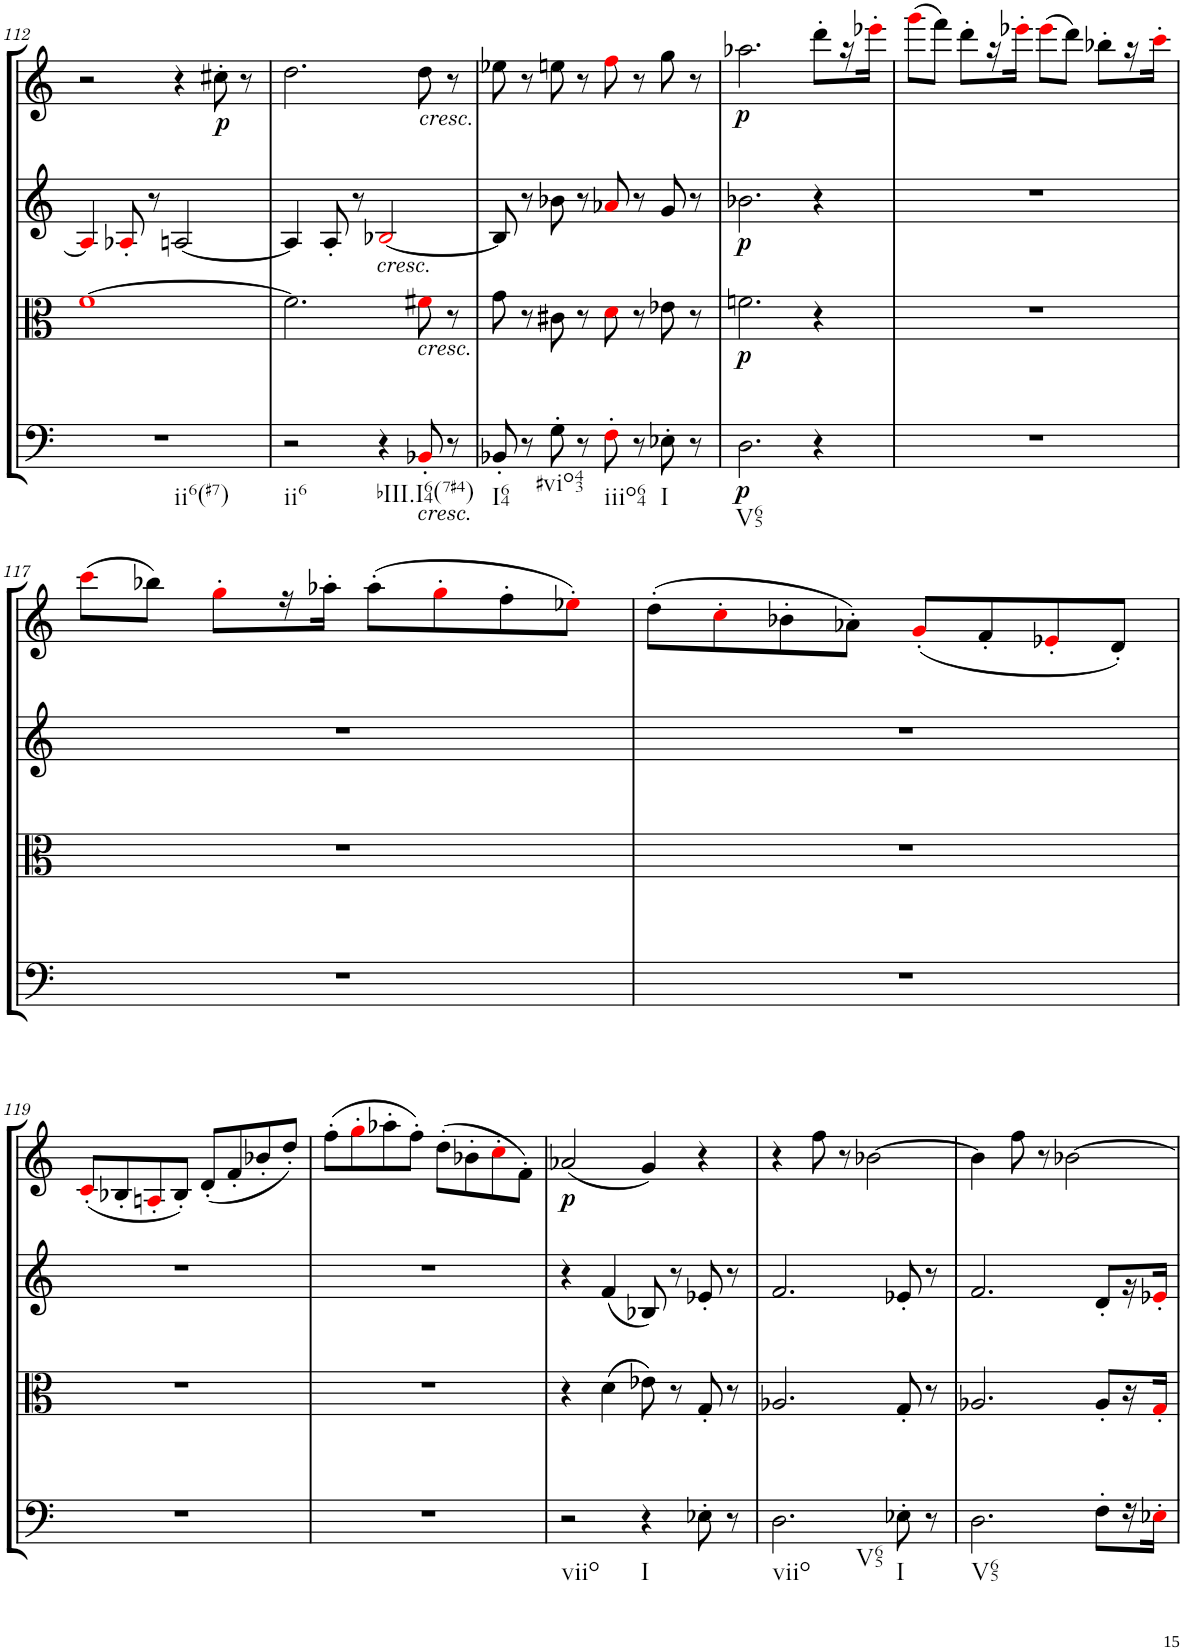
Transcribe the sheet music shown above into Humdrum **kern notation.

**kern	**dynam	**kern	**dynam	**kern	**dynam	**kern	**dynam
*part4	*part4	*part3	*part3	*part2	*part2	*part1	*part1
*staff4	*staff4	*staff3	*staff3	*staff2	*staff2	*staff1	*staff1
*I"Cello	*	*I"Viola	*	*I"2nd Violin	*	*I"1st Violin	*
*	*	*I'Vla	*	*I'Vln	*	*I'Vln	*
!!LO:PB:g=z
*clefF4	*	*clefC3	*	*clefG2	*	*clefG2	*
*k[]	*	*k[]	*	*k[]	*	*k[]	*
*M4/4	*	*M4/4	*	*M4/4	*	*M4/4	*
*met(c)	*	*met(c)	*	*met(c)	*	*met(c)	*
=112	=112	=112	=112	=112	=112	=112	=112
!LO:TX:b:t=ii6(#7)	!	!	!	!	!	!	!
1r	.	[1fi	.	4A-i/]	.	2r	.
.	.	.	.	8A-X'i/	.	.	.
.	.	.	.	8r	.	.	.
.	.	.	.	[2An/	.	4r	.
!	!	!	!	!	!	!	!LO:DY:b
.	.	.	.	.	.	8cc#X'\	p
.	.	.	.	.	.	8r	.
=113	=113	=113	=113	=113	=113	=113	=113
!LO:TX:b:t=ii6	!	!	!	!	!	!	!
2r	.	2.f\]	.	4A/]	.	2.dd\	.
.	.	.	.	8A'/	.	.	.
.	.	.	.	8r	.	.	.
!	!	!	!	!LO:TX:b:i:t=cresc.	!	!	!
!LO:TX:b:t=bIII.I64(7#4)	!	!	!	!	!	!	!
4r	.	.	.	[2B-Xi/	.	.	.
!	!	!	!	!	!	!LO:TX:b:i:t=cresc.	!
!	!	!LO:TX:b:i:t=cresc.	!	!	!	!	!
!LO:TX:b:i:t=cresc.	!	!	!	!	!	!	!
8BB-X'i/	.	8f#Xi\	.	.	.	8dd\	.
8r	.	8r	.	.	.	8r	.
=114	=114	=114	=114	=114	=114	=114	=114
!LO:TX:b:t=I64	!	!	!	!	!	!	!
8BB-X'/	.	8g\	.	8B-/]	.	8ee-X\	.
8r	.	8r	.	8r	.	8r	.
!LO:TX:b:t=#vio43	!	!	!	!	!	!	!
8G'\	.	8c#X\	.	8b-X\	.	8een\	.
8r	.	8r	.	8r	.	8r	.
!LO:TX:b:t=iiio64	!	!	!	!	!	!	!
8F'i\	.	8di\	.	8a-Xi/	.	8ffi\	.
8r	.	8r	.	8r	.	8r	.
!LO:TX:b:t=I	!	!	!	!	!	!	!
8E-X'\	.	8e-X\	.	8g/	.	8gg\	.
8r	.	8r	.	8r	.	8r	.
=115	=115	=115	=115	=115	=115	=115	=115
!LO:TX:b:t=V65	!	!	!	!	!	!	!
!	!LO:DY:b	!	!LO:DY:b	!	!LO:DY:b	!	!LO:DY:b
2.D\	p	2.fn\	p	2.b-X\	p	2.aa-X\	p
4r	.	4r	.	4r	.	8ddd'\L	.
.	.	.	.	.	.	16r	.
.	.	.	.	.	.	16eee-X'i\JJ	.
=116	=116	=116	=116	=116	=116	=116	=116
1r	.	1r	.	1r	.	(8gggi\L	.
.	.	.	.	.	.	8fff\J)	.
.	.	.	.	.	.	8ddd'\L	.
.	.	.	.	.	.	16r	.
.	.	.	.	.	.	16eee-X'i\JJ	.
.	.	.	.	.	.	(8eee-i\L	.
.	.	.	.	.	.	8ddd\J)	.
.	.	.	.	.	.	8bb-X'\L	.
.	.	.	.	.	.	16r	.
.	.	.	.	.	.	16ccc'i\JJ	.
!!LO:LB:g=z
=117	=117	=117	=117	=117	=117	=117	=117
1r	.	1r	.	1r	.	(8ccci\L	.
.	.	.	.	.	.	8bb-X\J)	.
.	.	.	.	.	.	8gg'i\L	.
.	.	.	.	.	.	16r	.
.	.	.	.	.	.	16aa-X'\JJ	.
.	.	.	.	.	.	(8aa-'\L	.
.	.	.	.	.	.	8gg'i\	.
.	.	.	.	.	.	8ff'\	.
.	.	.	.	.	.	8ee-X'i\J)	.
=118	=118	=118	=118	=118	=118	=118	=118
1r	.	1r	.	1r	.	(8dd'\L	.
.	.	.	.	.	.	8cc'i\	.
.	.	.	.	.	.	8b-X'\	.
.	.	.	.	.	.	8a-X'\J)	.
.	.	.	.	.	.	(8g'i/L	.
.	.	.	.	.	.	8f'/	.
.	.	.	.	.	.	8e-X'i/	.
.	.	.	.	.	.	8d'/J)	.
!!LO:LB:g=z
=119	=119	=119	=119	=119	=119	=119	=119
1r	.	1r	.	1r	.	(8c'i/L	.
.	.	.	.	.	.	8B-X'/	.
.	.	.	.	.	.	8An'i/	.
.	.	.	.	.	.	8B-'/J)	.
.	.	.	.	.	.	(8d'/L	.
.	.	.	.	.	.	8f'/	.
.	.	.	.	.	.	8b-X'/	.
.	.	.	.	.	.	8dd'/J)	.
=120	=120	=120	=120	=120	=120	=120	=120
1r	.	1r	.	1r	.	(8ff'\L	.
.	.	.	.	.	.	8gg'i\	.
.	.	.	.	.	.	8aa-X'\	.
.	.	.	.	.	.	8ff'\J)	.
.	.	.	.	.	.	(8dd'\L	.
.	.	.	.	.	.	8b-X'\	.
.	.	.	.	.	.	8cc'i\	.
.	.	.	.	.	.	8f'\J)	.
=121	=121	=121	=121	=121	=121	=121	=121
!LO:TX:b:t=viio	!	!	!	!	!	!	!
!	!	!	!	!	!	!	!LO:DY:b
2r	.	4r	.	4r	.	(2a-X/	p
.	.	(4d\	.	(4f/	.	.	.
!LO:TX:b:t=I	!	!	!	!	!	!	!
4r	.	8e-X\)	.	8B-X/)	.	4g/)	.
.	.	8r	.	8r	.	.	.
8E-X'\	.	8G'/	.	8e-X'/	.	4r	.
8r	.	8r	.	8r	.	.	.
=122	=122	=122	=122	=122	=122	=122	=122
!LO:TX:b:t=viio	!	!	!	!	!	!	!
!LO:TX:b:t=V65	!	!	!	!	!	!	!
2.D\	.	2.A-X/	.	2.f/	.	4r	.
.	.	.	.	.	.	8ff\	.
.	.	.	.	.	.	8r	.
.	.	.	.	.	.	[2b-X\	.
!LO:TX:b:t=I	!	!	!	!	!	!	!
8E-X'\	.	8G'/	.	8e-X'/	.	.	.
8r	.	8r	.	8r	.	.	.
=123	=123	=123	=123	=123	=123	=123	=123
!LO:TX:b:t=V65	!	!	!	!	!	!	!
2.D\	.	2.A-X/	.	2.f/	.	4b-\]	.
.	.	.	.	.	.	8ff\	.
.	.	.	.	.	.	8r	.
.	.	.	.	.	.	[2b-X\	.
8F'\L	.	8A-'/L	.	8d'/L	.	.	.
16r	.	16r	.	16r	.	.	.
16E-X'i\JJ	.	16G'i/JJ	.	16e-X'i/JJ	.	.	.
=	=	=	=	=	=	=	=
*-	*-	*-	*-	*-	*-	*-	*-
